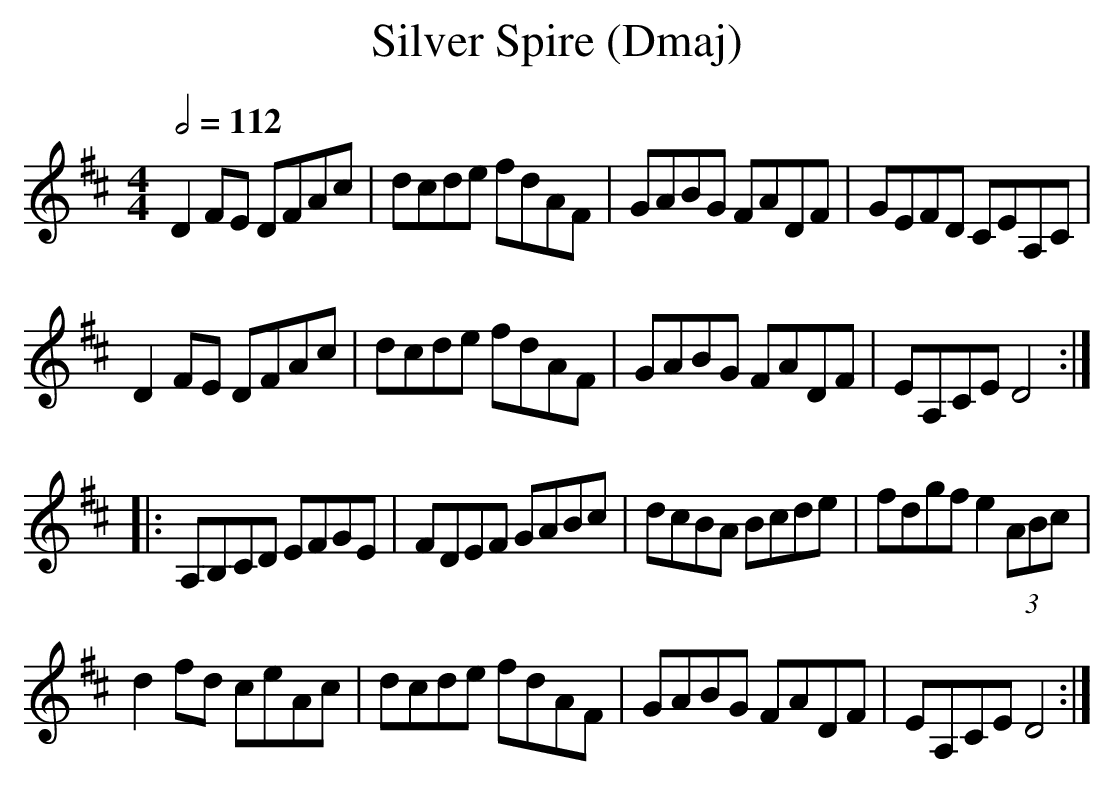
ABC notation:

X:1
T:Silver Spire (Dmaj)
Q:1/2=112
M:4/4
L:1/8
K:Dmaj
D2FE DFAc|dcde fdAF|GABG FADF|GEFD CEA,C|
D2FE DFAc|dcde fdAF|GABG FADF|EA,CE D4:|
|:A,B,CD EFGE|FDEF GABc|dcBA Bcde|fdgf e2 (3ABc|
d2fd ceAc|dcde fdAF|GABG FADF|EA,CE D4:|
